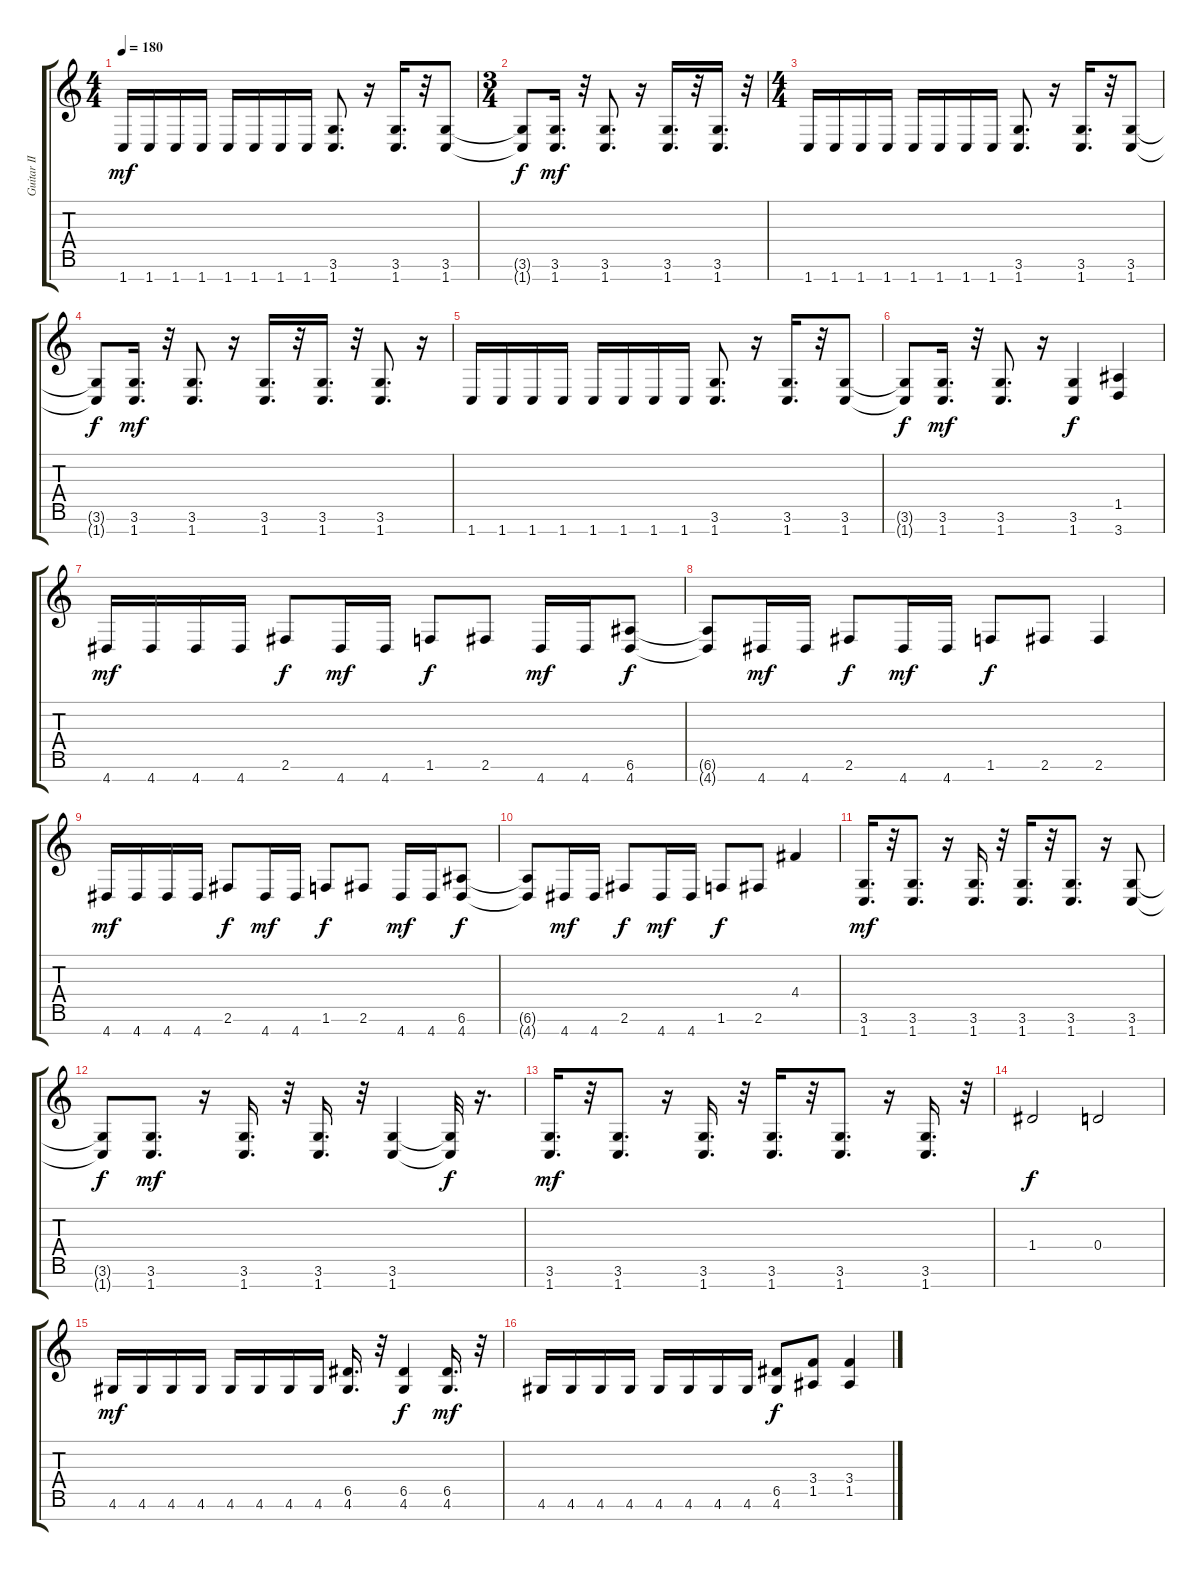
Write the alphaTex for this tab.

\track ("Guitar II" "Guitar II") {instrument distortionguitar}
\staff {score tabs}
\tuning (E4 B3 G3 D3 A2 E2 B1) {hide}
\ts (4 4)
\tempo 180
\clef g2
\ks c
1.7.16{dy mf} 1.7.16 1.7.16 1.7.16 1.7.16 1.7.16 1.7.16 1.7.16 (3.6 1.7).8{d} r.16 (3.6 1.7).16{d} r.32 (3.6 1.7).8 |
\ts (3 4)
(3.6{t} 1.7{t}).8{dy f} (3.6 1.7).16{d dy mf} r.32 (3.6 1.7).8{d} r.16 (3.6 1.7).16{d} r.32 (3.6 1.7).16{d} r.32 |
\ts (4 4)
1.7.16 1.7.16 1.7.16 1.7.16 1.7.16 1.7.16 1.7.16 1.7.16 (3.6 1.7).8{d} r.16 (3.6 1.7).16{d} r.32 (3.6 1.7).8 |
(3.6{t} 1.7{t}).8{dy f} (3.6 1.7).16{d dy mf} r.32 (3.6 1.7).8{d} r.16 (3.6 1.7).16{d} r.32 (3.6 1.7).16{d} r.32 (3.6 1.7).8{d} r.16 |
1.7.16 1.7.16 1.7.16 1.7.16 1.7.16 1.7.16 1.7.16 1.7.16 (3.6 1.7).8{d} r.16 (3.6 1.7).16{d} r.32 (3.6 1.7).8 |
(3.6{t} 1.7{t}).8{dy f} (3.6 1.7).16{d dy mf} r.32 (3.6 1.7).8{d} r.16 (3.6 1.7).4{dy f} (1.5 3.7).4 |
4.7.16{dy mf} 4.7.16 4.7.16 4.7.16 2.6.8{dy f} 4.7.16{dy mf} 4.7.16 1.6.8{dy f} 2.6.8 4.7.16{dy mf} 4.7.16 (6.6 4.7).8{dy f} |
(6.6{t} 4.7{t}).8 4.7.16{dy mf} 4.7.16 2.6.8{dy f} 4.7.16{dy mf} 4.7.16 1.6.8{dy f} 2.6.8 2.6.4 |
4.7.16{dy mf} 4.7.16 4.7.16 4.7.16 2.6.8{dy f} 4.7.16{dy mf} 4.7.16 1.6.8{dy f} 2.6.8 4.7.16{dy mf} 4.7.16 (6.6 4.7).8{dy f} |
(6.6{t} 4.7{t}).8 4.7.16{dy mf} 4.7.16 2.6.8{dy f} 4.7.16{dy mf} 4.7.16 1.6.8{dy f} 2.6.8 4.4.4 |
(3.6 1.7).16{d dy mf} r.32 (3.6 1.7).8{d} r.16 (3.6 1.7).16{d} r.32 (3.6 1.7).16{d} r.32 (3.6 1.7).8{d} r.16 (3.6 1.7).8 |
(3.6{t} 1.7{t}).8{dy f} (3.6 1.7).8{d dy mf} r.16 (3.6 1.7).16{d} r.32 (3.6 1.7).16{d} r.32 (3.6 1.7).4 (3.6{t} 1.7{t}).32{dy f} r.16{d} |
(3.6 1.7).16{d dy mf} r.32 (3.6 1.7).8{d} r.16 (3.6 1.7).16{d} r.32 (3.6 1.7).16{d} r.32 (3.6 1.7).8{d} r.16 (3.6 1.7).16{d} r.32 |
1.4.2{dy f} 0.4.2 |
4.6.16{dy mf} 4.6.16 4.6.16 4.6.16 4.6.16 4.6.16 4.6.16 4.6.16 (6.5 4.6).16{d} r.32 (6.5 4.6).4{dy f} (6.5 4.6).16{d dy mf} r.32 |
4.6.16 4.6.16 4.6.16 4.6.16 4.6.16 4.6.16 4.6.16 4.6.16 (6.5 4.6).8{dy f} (3.4 1.5).8 (3.4 1.5).4
